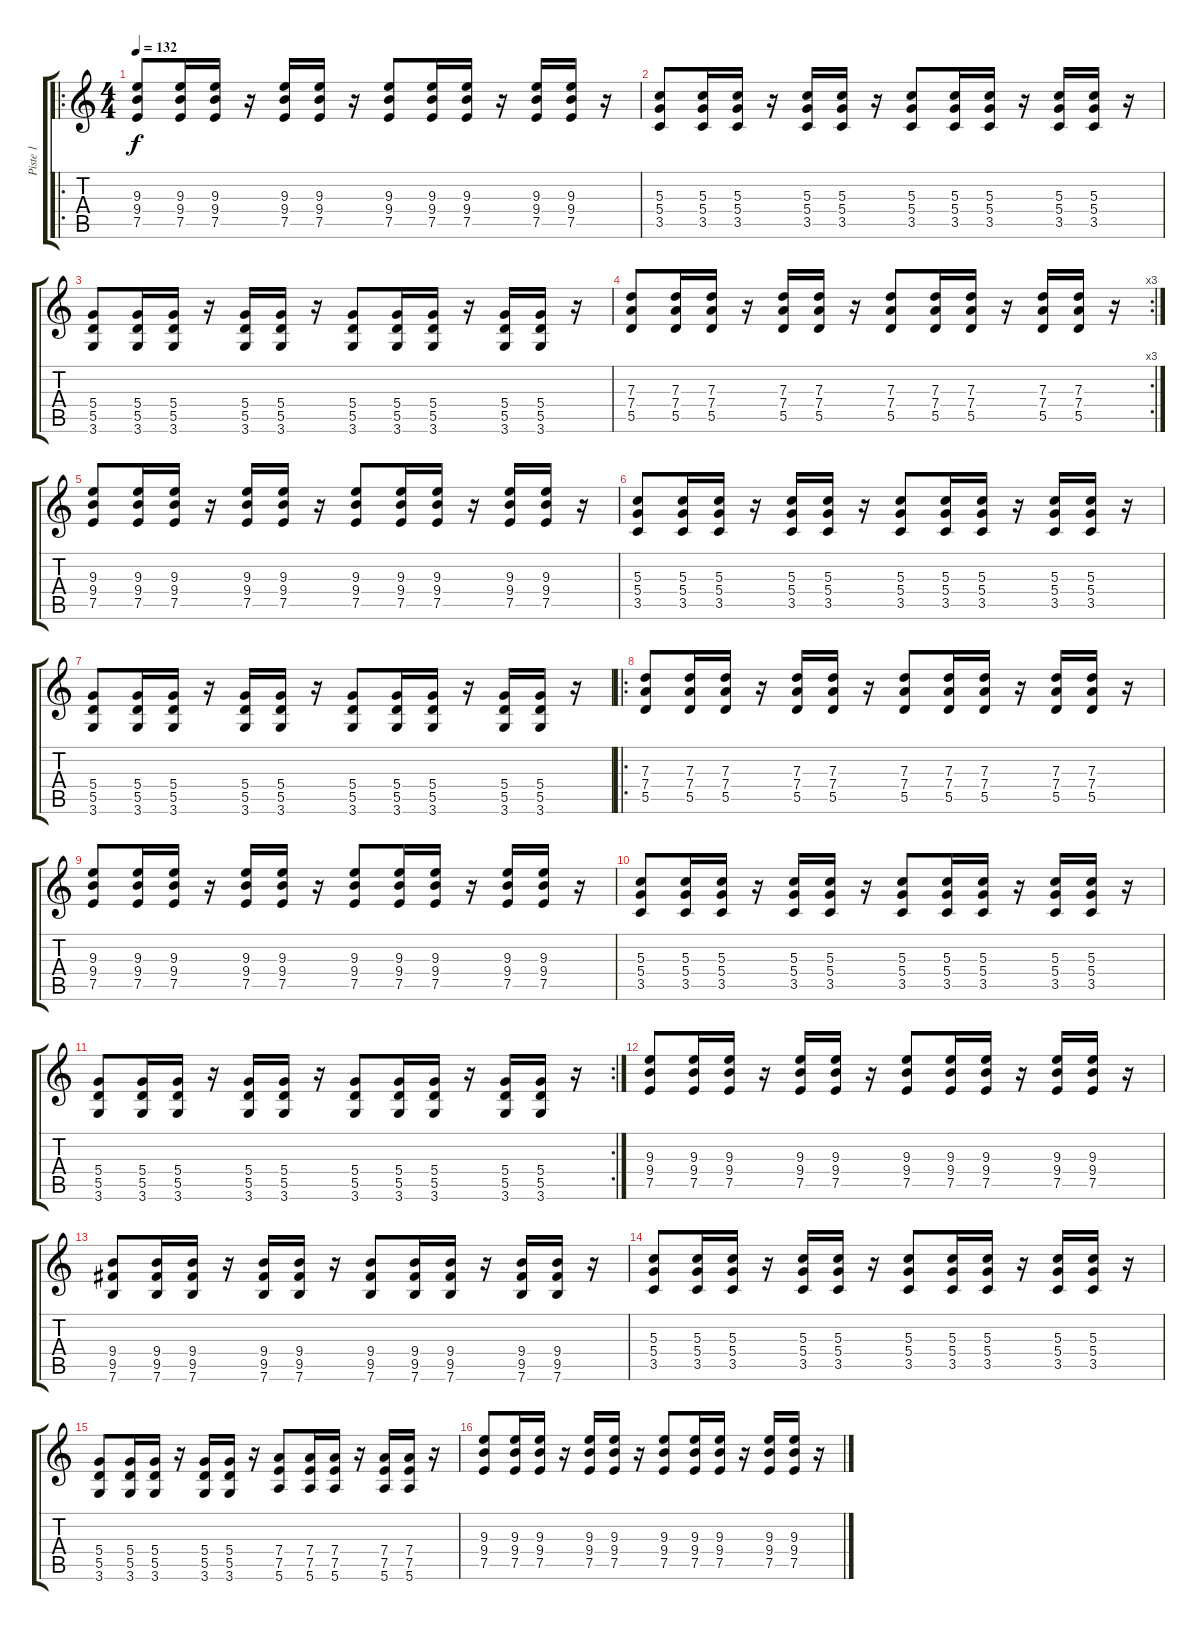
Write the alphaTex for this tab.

\track ("Piste 1" "Piste 1") {instrument distortionguitar}
\staff {score tabs}
\tuning (E4 B3 G3 D3 A2 E2) {hide}
\ro
\ts (4 4)
\tempo 132
\clef g2
\ks c
(9.3 9.4 7.5).8{dy f instrument distortionguitar} (9.3 9.4 7.5).16 (9.3 9.4 7.5).16 r.16 (9.3 9.4 7.5).16 (9.3 9.4 7.5).16 r.16 (9.3 9.4 7.5).8 (9.3 9.4 7.5).16 (9.3 9.4 7.5).16 r.16 (9.3 9.4 7.5).16 (9.3 9.4 7.5).16 r.16 |
(5.3 5.4 3.5).8 (5.3 5.4 3.5).16 (5.3 5.4 3.5).16 r.16 (5.3 5.4 3.5).16 (5.3 5.4 3.5).16 r.16 (5.3 5.4 3.5).8 (5.3 5.4 3.5).16 (5.3 5.4 3.5).16 r.16 (5.3 5.4 3.5).16 (5.3 5.4 3.5).16 r.16 |
(5.4 5.5 3.6).8 (5.4 5.5 3.6).16 (5.4 5.5 3.6).16 r.16 (5.4 5.5 3.6).16 (5.4 5.5 3.6).16 r.16 (5.4 5.5 3.6).8 (5.4 5.5 3.6).16 (5.4 5.5 3.6).16 r.16 (5.4 5.5 3.6).16 (5.4 5.5 3.6).16 r.16 |
\rc 3
(7.3 7.4 5.5).8 (7.3 7.4 5.5).16 (7.3 7.4 5.5).16 r.16 (7.3 7.4 5.5).16 (7.3 7.4 5.5).16 r.16 (7.3 7.4 5.5).8 (7.3 7.4 5.5).16 (7.3 7.4 5.5).16 r.16 (7.3 7.4 5.5).16 (7.3 7.4 5.5).16 r.16 |
(9.3 9.4 7.5).8 (9.3 9.4 7.5).16 (9.3 9.4 7.5).16 r.16 (9.3 9.4 7.5).16 (9.3 9.4 7.5).16 r.16 (9.3 9.4 7.5).8 (9.3 9.4 7.5).16 (9.3 9.4 7.5).16 r.16 (9.3 9.4 7.5).16 (9.3 9.4 7.5).16 r.16 |
(5.3 5.4 3.5).8 (5.3 5.4 3.5).16 (5.3 5.4 3.5).16 r.16 (5.3 5.4 3.5).16 (5.3 5.4 3.5).16 r.16 (5.3 5.4 3.5).8 (5.3 5.4 3.5).16 (5.3 5.4 3.5).16 r.16 (5.3 5.4 3.5).16 (5.3 5.4 3.5).16 r.16 |
(5.4 5.5 3.6).8 (5.4 5.5 3.6).16 (5.4 5.5 3.6).16 r.16 (5.4 5.5 3.6).16 (5.4 5.5 3.6).16 r.16 (5.4 5.5 3.6).8 (5.4 5.5 3.6).16 (5.4 5.5 3.6).16 r.16 (5.4 5.5 3.6).16 (5.4 5.5 3.6).16 r.16 |
\ro
(7.3 7.4 5.5).8 (7.3 7.4 5.5).16 (7.3 7.4 5.5).16 r.16 (7.3 7.4 5.5).16 (7.3 7.4 5.5).16 r.16 (7.3 7.4 5.5).8 (7.3 7.4 5.5).16 (7.3 7.4 5.5).16 r.16 (7.3 7.4 5.5).16 (7.3 7.4 5.5).16 r.16 |
(9.3 9.4 7.5).8 (9.3 9.4 7.5).16 (9.3 9.4 7.5).16 r.16 (9.3 9.4 7.5).16 (9.3 9.4 7.5).16 r.16 (9.3 9.4 7.5).8 (9.3 9.4 7.5).16 (9.3 9.4 7.5).16 r.16 (9.3 9.4 7.5).16 (9.3 9.4 7.5).16 r.16 |
(5.3 5.4 3.5).8 (5.3 5.4 3.5).16 (5.3 5.4 3.5).16 r.16 (5.3 5.4 3.5).16 (5.3 5.4 3.5).16 r.16 (5.3 5.4 3.5).8 (5.3 5.4 3.5).16 (5.3 5.4 3.5).16 r.16 (5.3 5.4 3.5).16 (5.3 5.4 3.5).16 r.16 |
\rc 2
(5.4 5.5 3.6).8 (5.4 5.5 3.6).16 (5.4 5.5 3.6).16 r.16 (5.4 5.5 3.6).16 (5.4 5.5 3.6).16 r.16 (5.4 5.5 3.6).8 (5.4 5.5 3.6).16 (5.4 5.5 3.6).16 r.16 (5.4 5.5 3.6).16 (5.4 5.5 3.6).16 r.16 |
(9.3 9.4 7.5).8 (9.3 9.4 7.5).16 (9.3 9.4 7.5).16 r.16 (9.3 9.4 7.5).16 (9.3 9.4 7.5).16 r.16 (9.3 9.4 7.5).8 (9.3 9.4 7.5).16 (9.3 9.4 7.5).16 r.16 (9.3 9.4 7.5).16 (9.3 9.4 7.5).16 r.16 |
(9.4 9.5 7.6).8 (9.4 9.5 7.6).16 (9.4 9.5 7.6).16 r.16 (9.4 9.5 7.6).16 (9.4 9.5 7.6).16 r.16 (9.4 9.5 7.6).8 (9.4 9.5 7.6).16 (9.4 9.5 7.6).16 r.16 (9.4 9.5 7.6).16 (9.4 9.5 7.6).16 r.16 |
(5.3 5.4 3.5).8 (5.3 5.4 3.5).16 (5.3 5.4 3.5).16 r.16 (5.3 5.4 3.5).16 (5.3 5.4 3.5).16 r.16 (5.3 5.4 3.5).8 (5.3 5.4 3.5).16 (5.3 5.4 3.5).16 r.16 (5.3 5.4 3.5).16 (5.3 5.4 3.5).16 r.16 |
(5.4 5.5 3.6).8 (5.4 5.5 3.6).16 (5.4 5.5 3.6).16 r.16 (5.4 5.5 3.6).16 (5.4 5.5 3.6).16 r.16 (7.4 7.5 5.6).8 (7.4 7.5 5.6).16 (7.4 7.5 5.6).16 r.16 (7.4 7.5 5.6).16 (7.4 7.5 5.6).16 r.16 |
(9.3 9.4 7.5).8 (9.3 9.4 7.5).16 (9.3 9.4 7.5).16 r.16 (9.3 9.4 7.5).16 (9.3 9.4 7.5).16 r.16 (9.3 9.4 7.5).8 (9.3 9.4 7.5).16 (9.3 9.4 7.5).16 r.16 (9.3 9.4 7.5).16 (9.3 9.4 7.5).16 r.16
